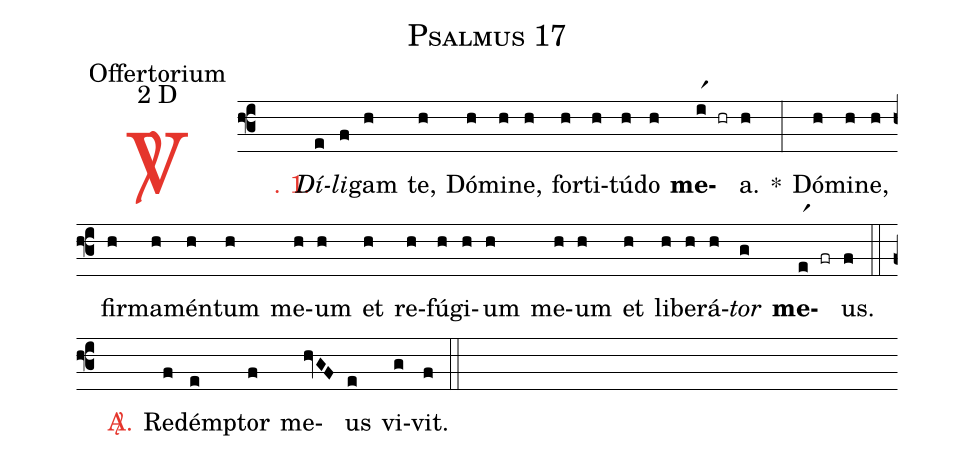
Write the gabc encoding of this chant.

name: Psalmus 17;
office-part: Offertorium;
mode: 2;
mode-differentia: D;
%%
(f3)

<c><sp>V/</sp>. 1.</c>() <i>Dí</i>(e)<i>li</i>(f)gam(h) te,(h) Dó(h)mi(h)ne,(h) for(h)ti(h)tú(h)do(h) <b>me</b>(ir1 hr)a.(h) *(:) Dó(h)mi(h)ne,(h) fir(h)ma(h)mén(h)tum(h) me(h)um(h) et(h) re(h)fú(h)gi(h)um(h) me(h)um(h) et(h) li(h)be(h)rá(h)<i>tor</i>(g) <b>me</b>(er1 fr)us.(f)

(::)

<nlba><c><sp>A/</sp>.</c>() Red</nlba>(f)émp(e)tor(f) me(hvGF)us(e) vi(g)vit.(f)

(::)
